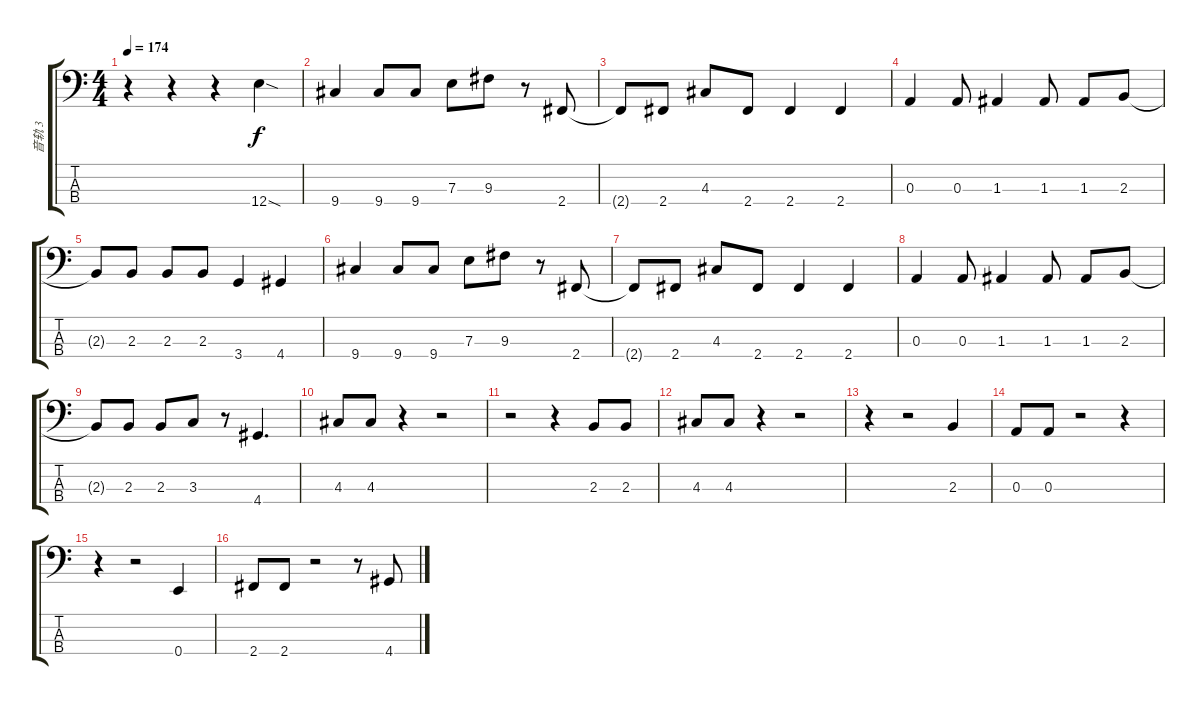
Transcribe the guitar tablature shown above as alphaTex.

\track ("音轨 3" "音轨 3") {instrument electricbassfinger}
\staff {score tabs}
\tuning (G2 D2 A1 E1) {hide}
\ts (4 4)
\tempo 174
\clef f4
\ks c
r.4{dy f instrument electricbassfinger} r.4 r.4 12.4{sod}.4 |
9.4.4 9.4.8 9.4.8 7.3.8 9.3.8 r.8 2.4.8 |
2.4{t}.8 2.4.8 4.3.8 2.4.8 2.4.4 2.4.4 |
0.3.4 0.3.8 1.3.4 1.3.8 1.3.8 2.3.8 |
2.3{t}.8 2.3.8 2.3.8 2.3.8 3.4.4 4.4.4 |
9.4.4 9.4.8 9.4.8 7.3.8 9.3.8 r.8 2.4.8 |
2.4{t}.8 2.4.8 4.3.8 2.4.8 2.4.4 2.4.4 |
0.3.4 0.3.8 1.3.4 1.3.8 1.3.8 2.3.8 |
2.3{t}.8 2.3.8 2.3.8 3.3.8 r.8 4.4.4{d} |
4.3.8 4.3.8 r.4 r.2 |
r.2 r.4 2.3.8 2.3.8 |
4.3.8 4.3.8 r.4 r.2 |
r.4 r.2 2.3.4 |
0.3.8 0.3.8 r.2 r.4 |
r.4 r.2 0.4.4 |
2.4.8 2.4.8 r.2 r.8 4.4.8
